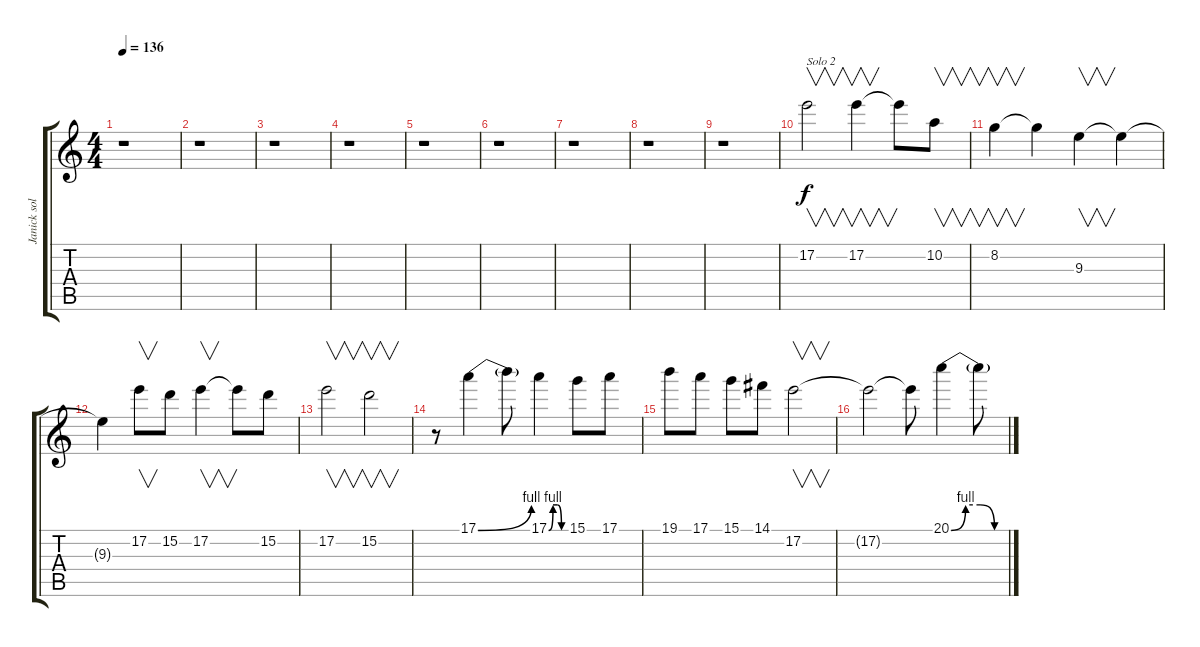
\track ("Janick solo" "Janick sol") {instrument overdrivenguitar}
\staff {score tabs}
\tuning (E4 B3 G3 D3 A2 E2) {hide}
\ts (4 4)
\tempo 136
\clef g2
\ks c
r.1{dy f} |
r.1 |
r.1 |
r.1 |
r.1 |
r.1 |
r.1 |
r.1 |
r.1 |
17.2.2{v txt "Solo 2"} 17.2.4{v} 17.2{t}.8 10.2.8{v} |
8.2.4{v} 8.2{t}.4 9.3.4{v} 9.3{t}.4 |
9.3{t}.4 17.2.8{v} 15.2.8 17.2.4{v} 17.2{t}.8 15.2.8 |
17.2.2{v} 15.2.2{v} |
r.8 17.1{be (bend 0 0 60 4)}.4 17.1{t}.8 17.1{be (custom 0 0 15 4 30 4 45 0 60 0)}.4 15.1.8 17.1.8 |
19.1.8 17.1.8 15.1.8 14.1.8 17.2.2{v} |
17.2{t}.2 17.2{t}.8 20.1{be (custom 0 0 15 4 30 4 45 0 60 0)}.4 20.1{t}.8
